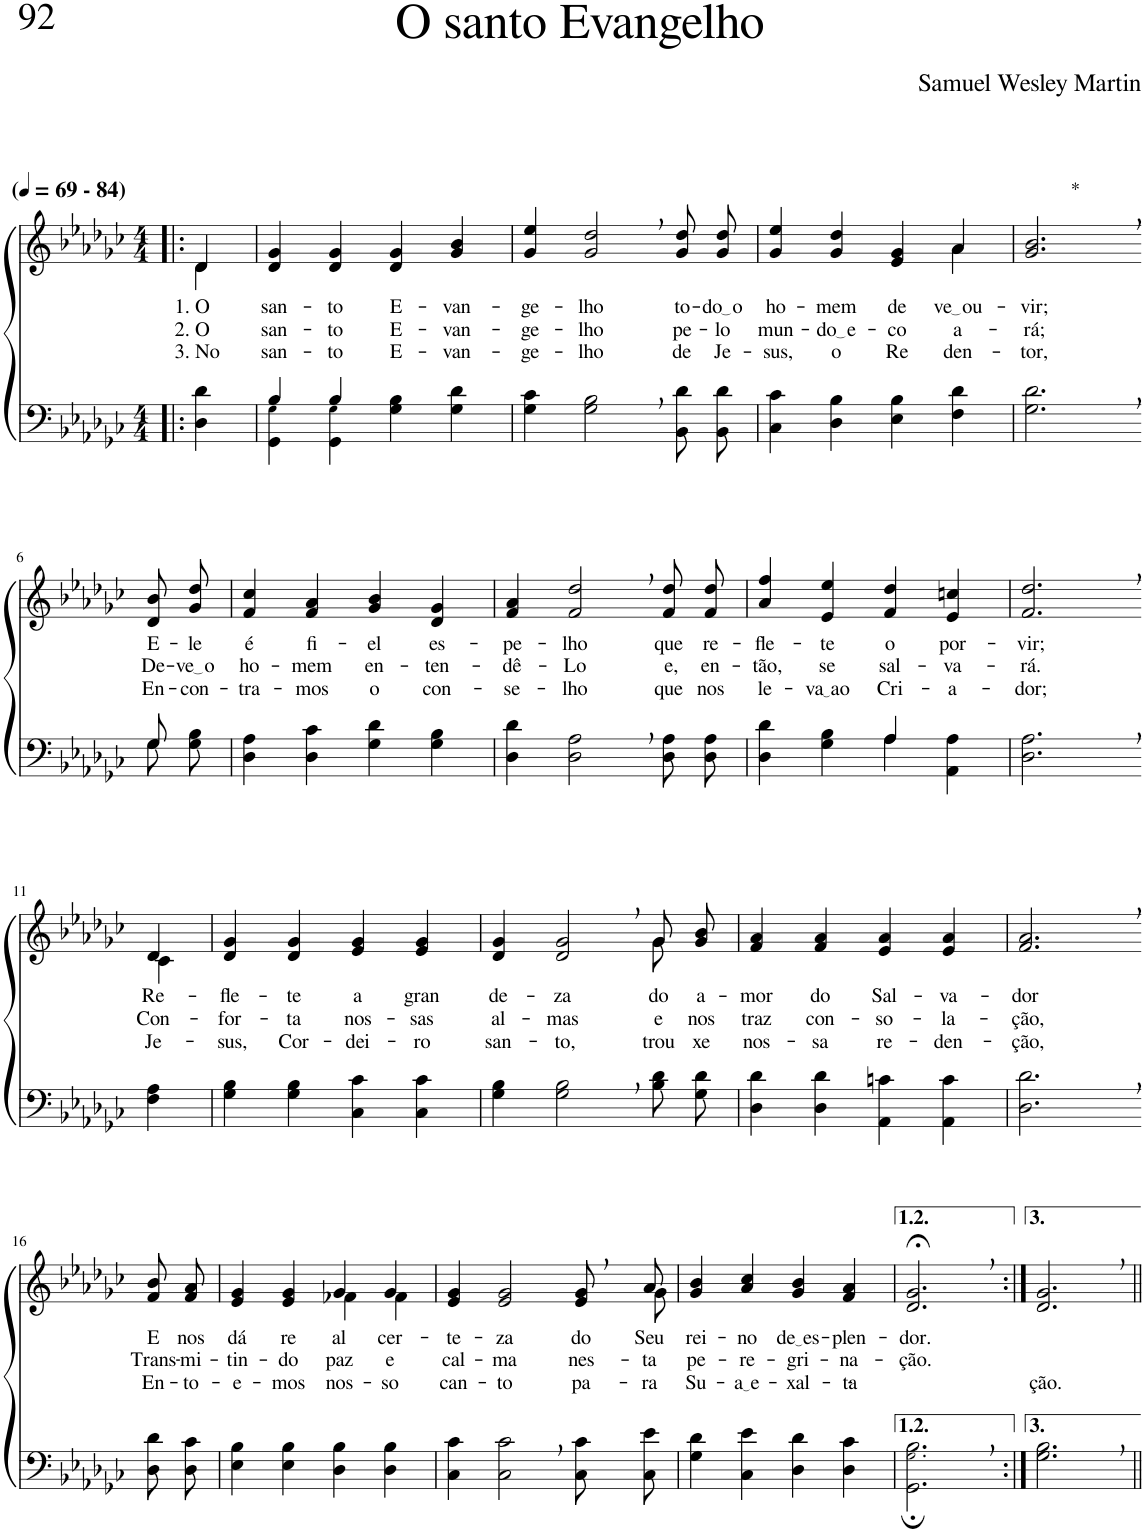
**kern	**kern	**text	**text	**text
*part2	*part1	*part1	*part1	*part1
*staff2	*staff1	*staff1	*staff1	*staff1
*I"Parte III e IV	*I"Parte I e II	*	*	*
*clefF4	*clefG2	*	*	*
*Trd2c3	*Trd2c3	*	*	*
*k[b-e-a-d-g-c-]	*k[b-e-a-d-g-c-]	*	*	*
*M4/4	*M4/4	*	*	*
*MM69	*MM69	*	*	*
=1!|:	=1!|:	=1!|:	=1!|:	=1!|:
!	!LO:TX:a:B:t=(	!	!	!
!	!LO:TX:a:B:t=- 84)	!	!	!
!	!	!LO:LY:b	!LO:LY:b	!LO:LY:b
*	*^	*	*	*
4D-\ 4d-\	4d-\	4d-/	1. O	2. O	3. No
=2	=2	=2	=2	=2	=2
*^	*	*	*	*	*
!	!	!	!	!LO:LY:b	!LO:LY:b	!LO:LY:b
*	*	*v	*v	*	*	*
4B-/	4GG-\ 4G-!\	4d-/ 4g-/	san-	san-	san-
!	!	!	!LO:LY:b	!LO:LY:b	!LO:LY:b
4B-/	4GG-\ 4G-!\	4d-/ 4g-/	-to	-to	-to
!	!	!	!LO:LY:b	!LO:LY:b	!LO:LY:b
2ryy	4G-\ 4B-\	4d-/ 4g-/	E-	E-	E-
!	!	!	!LO:LY:b	!LO:LY:b	!LO:LY:b
.	4G-\ 4d-\	4g-/ 4b-/	-van-	-van-	-van-
=3	=3	=3	=3	=3	=3
!	!	!	!LO:LY:b	!LO:LY:b	!LO:LY:b
*v	*v	*	*	*	*
4G-\ 4c-\	4g-/ 4ee-/	-ge-	-ge-	-ge-
!	!	!LO:LY:b	!LO:LY:b	!LO:LY:b
2G-\, 2B-\,	2g-/, 2dd-/,	-lho	-lho	-lho
!	!	!LO:LY:b	!LO:LY:b	!LO:LY:b
8BB-\ 8d-\L	8g-\ 8dd-\L	to-	pe-	de
!	!	!LO:LY:b	!LO:LY:b	!LO:LY:b
8BB-\ 8d-\J	8g-\ 8dd-\J	do o	-lo	Je-
=4	=4	=4	=4	=4
!	!	!LO:LY:b	!LO:LY:b	!LO:LY:b
*	*^	*	*	*
4C-\ 4c-\	4g-/ 4ee-/	2.ryy	ho-	mun-	-sus,
!	!	!	!LO:LY:b	!LO:LY:b	!LO:LY:b
4D-\ 4B-\	4g-/ 4dd-/	.	-mem	do e	o
!	!	!	!LO:LY:b	!LO:LY:b	!LO:LY:b
4E-\ 4B-\	4e-/ 4g-/	.	de-	-co-	Re-
!	!	!	!LO:LY:b	!LO:LY:b	!LO:LY:b
4F\ 4d-\	4a-/	4a-\	ve ou	-a-	-den-
=5	=5	=5	=5	=5	=5
!	!LO:TX:a:t=*	!	!	!	!
!	!	!	!LO:LY:b	!LO:LY:b	!LO:LY:b
*	*v	*v	*	*	*
2.G-\, 2.d-\,	2.g-/, 2.b-/,	-vir;	-rá;	-tor,
!!LO:LB:g=z
=6-	=6-	=6-	=6-	=6-
*^	*	*	*	*
!	!	!	!LO:LY:b	!LO:LY:b	!LO:LY:b
8G-\L	8G-/	8d-/ 8b-/L	E-	De-	En-
!	!	!	!LO:LY:b	!LO:LY:b	!LO:LY:b
8G-\ 8B-\J	8ryy	8g-/ 8dd-/J	-le	ve o	-con-
=7	=7	=7	=7	=7	=7
!	!	!	!LO:LY:b	!LO:LY:b	!LO:LY:b
*v	*v	*	*	*	*
4D-\ 4A-\	4f/ 4cc-/	é	ho-	-tra-
!	!	!LO:LY:b	!LO:LY:b	!LO:LY:b
4D-\ 4c-\	4f/ 4a-/	fi-	-mem	-mos
!	!	!LO:LY:b	!LO:LY:b	!LO:LY:b
4G-\ 4d-\	4g-/ 4b-/	-el	en-	o
!	!	!LO:LY:b	!LO:LY:b	!LO:LY:b
4G-\ 4B-\	4d-/ 4g-/	es-	-ten-	con-
=8	=8	=8	=8	=8
!	!	!LO:LY:b	!LO:LY:b	!LO:LY:b
4D-\ 4d-\	4f/ 4a-/	-pe-	-dê-	-se-
!	!	!LO:LY:b	!LO:LY:b	!LO:LY:b
2D-\, 2A-\,	2f/, 2dd-/,	-lho	-Lo	-lho
!	!	!LO:LY:b	!LO:LY:b	!LO:LY:b
8D-\ 8A-\L	8f/ 8dd-/L	que	e,	que
!	!	!LO:LY:b	!LO:LY:b	!LO:LY:b
8D-\ 8A-\J	8f/ 8dd-/J	re-	en-	nos
=9	=9	=9	=9	=9
*^	*	*	*	*
!	!	!	!LO:LY:b	!LO:LY:b	!LO:LY:b
2ryy	4D-\ 4d-\	4a-/ 4ff/	-fle-	-tão,	le-
!	!	!	!LO:LY:b	!LO:LY:b	!LO:LY:b
.	4G-\ 4B-\	4e-/ 4ee-/	-te	se	va ao
!	!	!	!LO:LY:b	!LO:LY:b	!LO:LY:b
4A-/	4A-\	4f/ 4dd-/	o	sal-	Cri-
!	!	!	!LO:LY:b	!LO:LY:b	!LO:LY:b
4ryy	4AA-\ 4A-\	4e-/ 4ccn/	por-	-va-	-a-
=10	=10	=10	=10	=10	=10
!	!	!	!LO:LY:b	!LO:LY:b	!LO:LY:b
*v	*v	*	*	*	*
2.D-\, 2.A-\,	2.f/, 2.dd-/,	-vir;	-rá.	-dor;
!!LO:LB:g=z
=11-	=11-	=11-	=11-	=11-
*	*^	*	*	*
!	!	!	!LO:LY:b	!LO:LY:b	!LO:LY:b
4F\ 4A-\	4d-/	4c-\	Re-	Con-	Je-
=12	=12	=12	=12	=12	=12
!	!	!	!LO:LY:b	!LO:LY:b	!LO:LY:b
*	*v	*v	*	*	*
4G-\ 4B-\	4d-/ 4g-/	-fle-	-for-	-sus,
!	!	!LO:LY:b	!LO:LY:b	!LO:LY:b
4G-\ 4B-\	4d-/ 4g-/	-te	-ta	Cor-
!	!	!LO:LY:b	!LO:LY:b	!LO:LY:b
4C-\ 4c-\	4e-/ 4g-/	a	nos-	-dei-
!	!	!LO:LY:b	!LO:LY:b	!LO:LY:b
4C-\ 4c-\	4e-/ 4g-/	gran-	-sas	-ro
=13	=13	=13	=13	=13
*	*^	*	*	*
!	!	!	!LO:LY:b	!LO:LY:b	!LO:LY:b
4G-\ 4B-\	2.ryy	4d-/ 4g-/	-de-	al-	san-
!	!	!	!LO:LY:b	!LO:LY:b	!LO:LY:b
2G-\, 2B-\,	.	2d-/ 2g-/	-za	-mas	-to,
!	!	!	!LO:LY:b	!LO:LY:b	!LO:LY:b
8B-\ 8d-\L	8g-\	8g-/L	do	e	trou-
!	!	!	!LO:LY:b	!LO:LY:b	!LO:LY:b
8G-\ 8d-\J	8ryy	8g-/ 8b-/J	a-	nos	-xe
=14	=14	=14	=14	=14	=14
!	!	!	!LO:LY:b	!LO:LY:b	!LO:LY:b
*	*v	*v	*	*	*
4D-\ 4d-\	4f/ 4a-/	-mor	traz	nos-
!	!	!LO:LY:b	!LO:LY:b	!LO:LY:b
4D-\ 4d-\	4f/ 4a-/	do	con-	-sa
!	!	!LO:LY:b	!LO:LY:b	!LO:LY:b
4AA-\ 4cn\	4e-/ 4a-/	Sal-	-so-	re-
!	!	!LO:LY:b	!LO:LY:b	!LO:LY:b
4AA-\ 4c\	4e-/ 4a-/	-va-	-la-	-den-
=15	=15	=15	=15	=15
!	!	!LO:LY:b	!LO:LY:b	!LO:LY:b
2.D-\, 2.d-\,	2.f/, 2.a-/,	-dor	-ção,	-ção,
!!LO:LB:g=z
=16-	=16-	=16-	=16-	=16-
!	!	!LO:LY:b	!LO:LY:b	!LO:LY:b
8D-\ 8d-\L	8f/ 8b-/L	E	Trans-	En-
!	!	!LO:LY:b	!LO:LY:b	!LO:LY:b
8D-\ 8c-\J	8f/ 8a-/J	nos	-mi-	-to-
=17	=17	=17	=17	=17
!	!	!LO:LY:b	!LO:LY:b	!LO:LY:b
*	*^	*	*	*
4E-\ 4B-\	4e-/ 4g-/	2ryy	dá	-tin-	-e-
!	!	!	!LO:LY:b	!LO:LY:b	!LO:LY:b
4E-\ 4B-\	4e-/ 4g-/	.	re-	-do	-mos
!	!	!	!LO:LY:b	!LO:LY:b	!LO:LY:b
4D-\ 4B-\	4g-/	4f-X\	-al	paz	nos-
!	!	!	!LO:LY:b	!LO:LY:b	!LO:LY:b
4D-\ 4B-\	4g-/	4f-\	cer-	e	-so
=18	=18	=18	=18	=18	=18
!	!	!	!LO:LY:b	!LO:LY:b	!LO:LY:b
4C-\ 4c-\	2..ryy	4e-/ 4g-/	-te-	cal-	can-
!	!	!	!LO:LY:b	!LO:LY:b	!LO:LY:b
2C-\, 2c-\,	.	2e-/ 2g-/	-za	-ma	-to
!	!	!	!LO:LY:b	!LO:LY:b	!LO:LY:b
8C-\ 8c-\L	.	8e-/ 8g-/L	do	nes-	pa-
!	!	!	!LO:LY:b	!LO:LY:b	!LO:LY:b
8C-\ 8e-\J	8g-\	8a-/J	Seu	-ta	-ra
=19	=19	=19	=19	=19	=19
!	!	!	!LO:LY:b	!LO:LY:b	!LO:LY:b
*	*v	*v	*	*	*
4G-\ 4d-\	4g-/ 4b-/	rei-	pe-	Su-
!	!	!LO:LY:b	!LO:LY:b	!LO:LY:b
4C-\ 4e-\	4a-/ 4cc-/	-no	-re-	a e
!	!	!LO:LY:b	!LO:LY:b	!LO:LY:b
4D-\ 4d-\	4g-/ 4b-/	de es	-gri-	-xal-
!	!	!LO:LY:b	!LO:LY:b	!LO:LY:b
4D-\ 4c-\	4f/ 4a-/	-plen-	-na-	-ta-
=20	=20	=20	=20	=20
!	!	!LO:LY:b	!LO:LY:b	!
2.GG-\;, 2.G-!\;, 2.B-\;,	2.d-/;<, 2.g-/;<,	-dor.	-ção.	.
=21:|!	=21:|!	=21:|!	=21:|!	=21:|!
!	!	!	!	!LO:LY:b
2.G-\, 2.B-\,	2.d-/, 2.g-/,	.	.	-ção.
=||	=||	=||	=||	=||
*-	*-	*-	*-	*-
